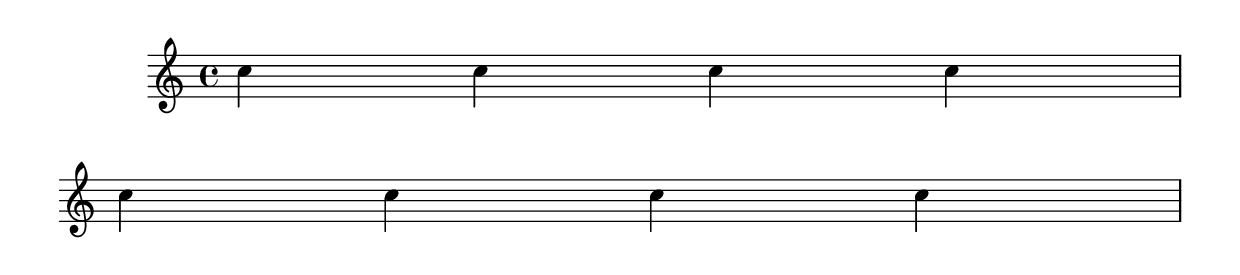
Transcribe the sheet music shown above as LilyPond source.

%% DO NOT EDIT this file manually; it is automatically
%% generated from LSR http://lsr.dsi.unimi.it
%% Make any changes in LSR itself, or in Documentation/snippets/new/ ,
%% and then run scripts/auxiliar/makelsr.py
%%
%% This file is in the public domain.
\version "2.14.2"

\header {
  lsrtags = "contexts-and-engravers, rhythms"

%% Translation of GIT committish: b482c3e5b56c3841a88d957e0ca12964bd3e64fa
  texidoces = "

Se pueden eliminar completamente los números de compás quitando el
grabador @code{Bar_number_engraver} del contexto de @code{Score}.

"

  doctitlees = "Suprimir los números de compás de toda la partitura"



%% Translation of GIT committish: 0a868be38a775ecb1ef935b079000cebbc64de40
  texidocde = "
Taktnummern können vollkommen aus den Noten entfernt werden, indem
man den @code{Bar_number_engraver} aus dem @code{Score}-Kontext
entfernt.

"
  doctitlede = "Entfernung von Taktnummern in einer Partitur"



%% Translation of GIT committish: 374d57cf9b68ddf32a95409ce08ba75816900f6b
  texidocfr = "
Désactiver le graveur concerné --- @code{Bar_number_engraver} ---
donnera une partition  --- contexte @code{Score} --- sans numéros de
mesure.

"
  doctitlefr = "Supprimer les numéros de mesure d'une partition"


  texidoc = "
Bar numbers can be removed entirely by removing the
@code{Bar_number_engraver} from the @code{Score} context.

"
  doctitle = "Removing bar numbers from a score"
} % begin verbatim


\layout {
  \context {
    \Score
    \remove "Bar_number_engraver"
  }
}

\relative c'' {
  c4 c c c \break
  c4 c c c
}

